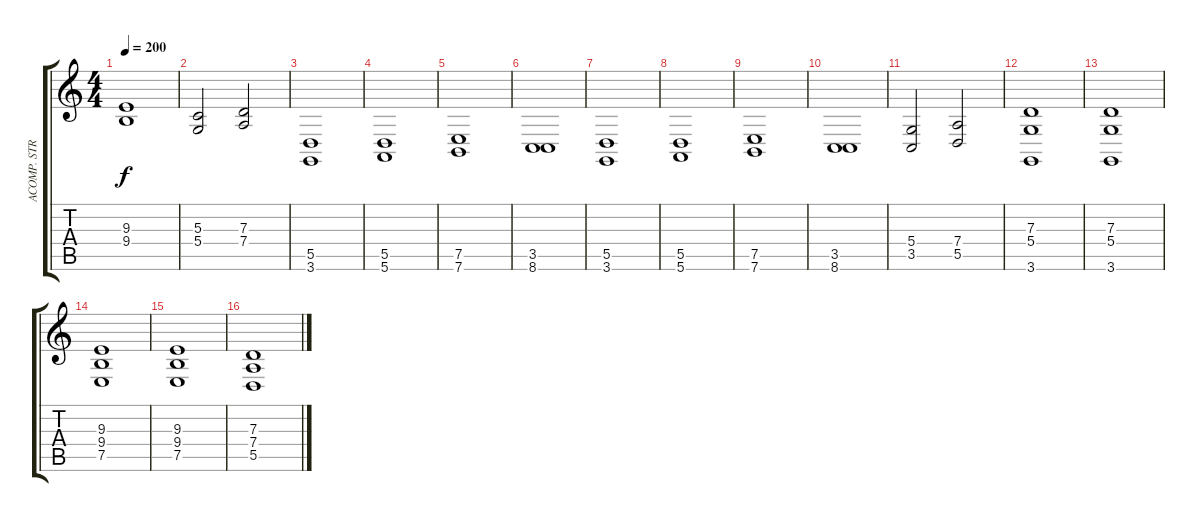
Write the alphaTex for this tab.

\track ("ACOMP. STRINGS" "ACOMP. STR") {instrument synthstrings1}
\staff {score tabs}
\tuning (E4 B3 G3 D3 A2 E2) {hide}
\ts (4 4)
\tempo 200
\clef g2
\ks c
(9.3 9.4).1{dy f} |
(5.3 5.4).2 (7.3 7.4).2 |
(5.5 3.6).1 |
(5.5 5.6).1 |
(7.5 7.6).1 |
(3.5 8.6).1 |
(5.5 3.6).1 |
(5.5 5.6).1 |
(7.5 7.6).1 |
(3.5 8.6).1 |
(5.4 3.5).2 (7.4 5.5).2 |
(7.3 5.4 3.6).1 |
(7.3 5.4 3.6).1 |
(9.3 9.4 7.5).1 |
(9.3 9.4 7.5).1 |
(7.3 7.4 5.5).1
